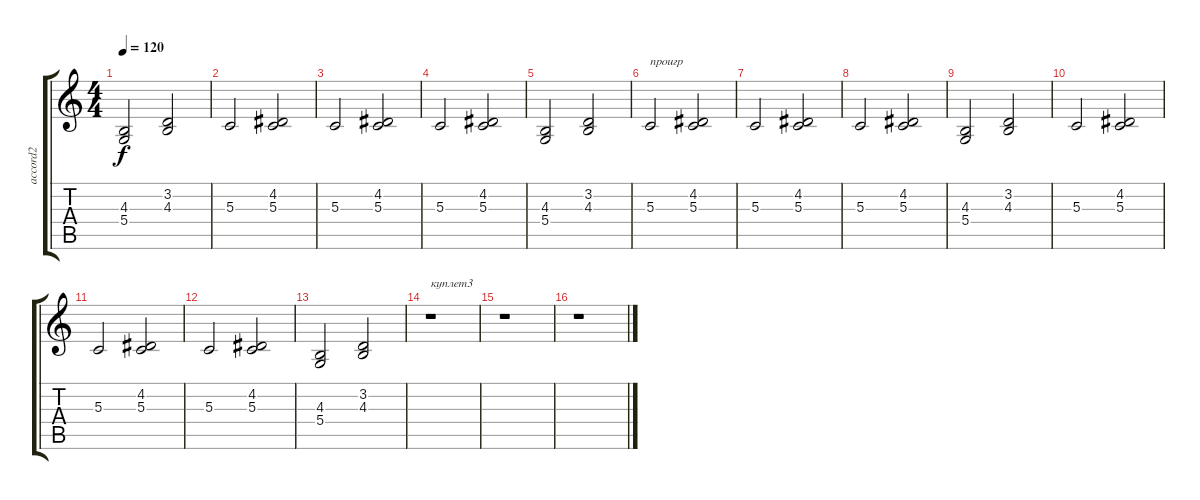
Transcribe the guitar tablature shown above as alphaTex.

\track ("accord2" "accord2") {instrument accordion}
\staff {score tabs}
\tuning (E4 B3 G3 D3 A2 E2) {hide}
\ts (4 4)
\tempo 120
\clef g2
\ks c
(4.3 5.4).2{dy f} (3.2 4.3).2 |
5.3.2 (4.2 5.3).2 |
5.3.2 (4.2 5.3).2 |
5.3.2 (4.2 5.3).2 |
(4.3 5.4).2 (3.2 4.3).2 |
5.3.2{txt "проигр"} (4.2 5.3).2 |
5.3.2 (4.2 5.3).2 |
5.3.2 (4.2 5.3).2 |
(4.3 5.4).2 (3.2 4.3).2 |
5.3.2 (4.2 5.3).2 |
5.3.2 (4.2 5.3).2 |
5.3.2 (4.2 5.3).2 |
(4.3 5.4).2 (3.2 4.3).2 |
r.1{txt "куплет3"} |
r.1 |
r.1
